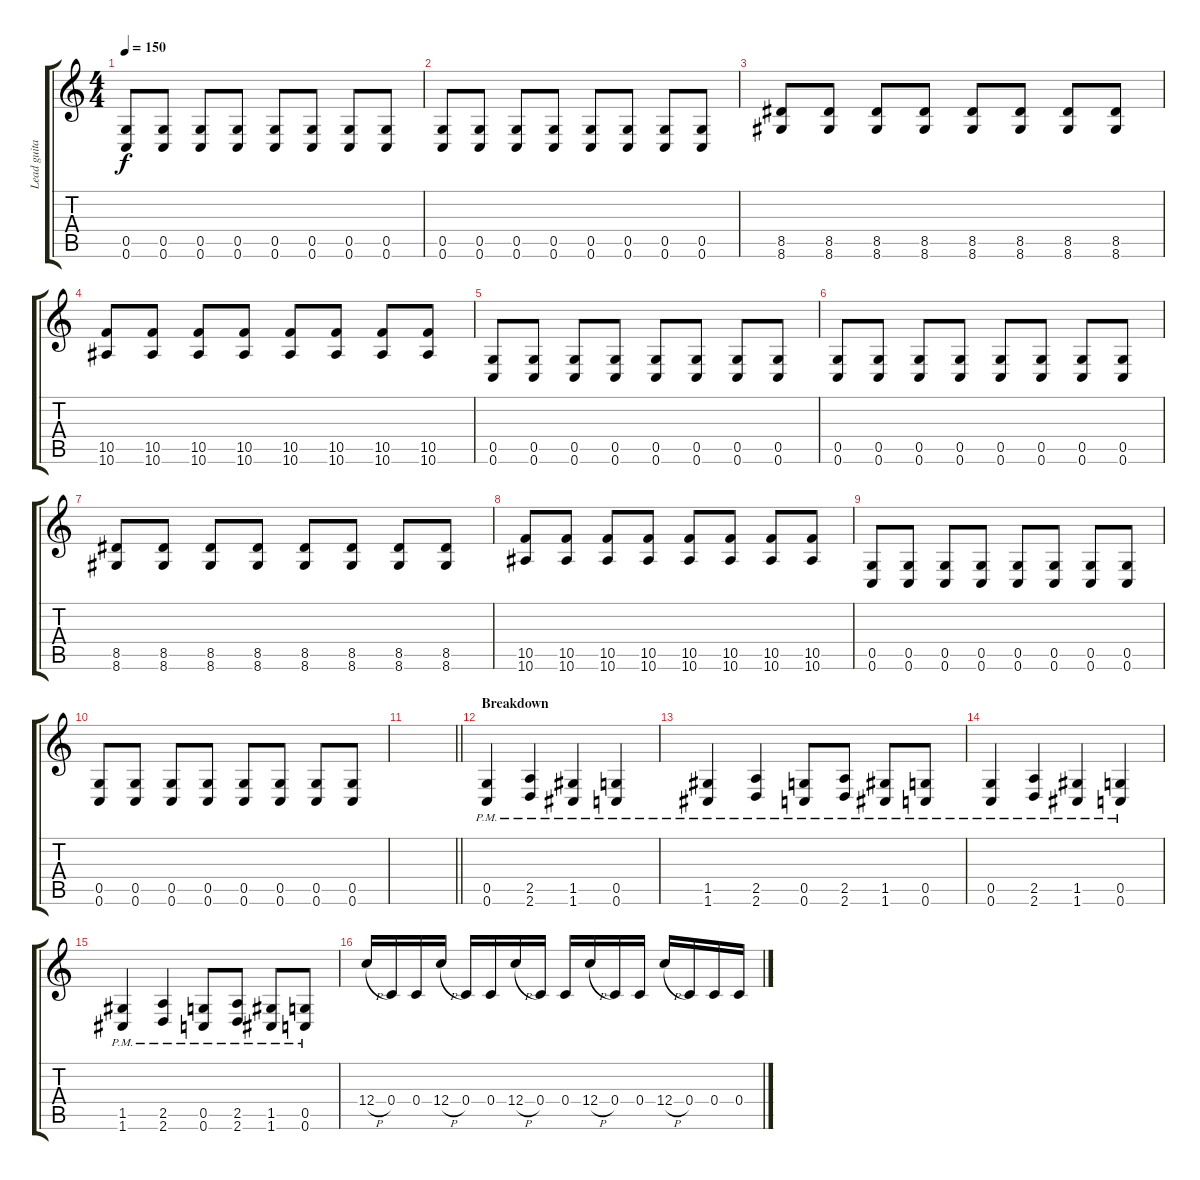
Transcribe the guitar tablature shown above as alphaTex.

\track ("Lead guitar" "Lead guita") {instrument distortionguitar}
\staff {score tabs}
\tuning (D4 A3 F3 C3 G2 C2) {hide}
\ts (4 4)
\tempo 150
\clef g2
\ks c
(0.5 0.6).8{dy f} (0.5 0.6).8 (0.5 0.6).8 (0.5 0.6).8 (0.5 0.6).8 (0.5 0.6).8 (0.5 0.6).8 (0.5 0.6).8 |
(0.5 0.6).8 (0.5 0.6).8 (0.5 0.6).8 (0.5 0.6).8 (0.5 0.6).8 (0.5 0.6).8 (0.5 0.6).8 (0.5 0.6).8 |
(8.5 8.6).8 (8.5 8.6).8 (8.5 8.6).8 (8.5 8.6).8 (8.5 8.6).8 (8.5 8.6).8 (8.5 8.6).8 (8.5 8.6).8 |
(10.5 10.6).8 (10.5 10.6).8 (10.5 10.6).8 (10.5 10.6).8 (10.5 10.6).8 (10.5 10.6).8 (10.5 10.6).8 (10.5 10.6).8 |
(0.5 0.6).8 (0.5 0.6).8 (0.5 0.6).8 (0.5 0.6).8 (0.5 0.6).8 (0.5 0.6).8 (0.5 0.6).8 (0.5 0.6).8 |
(0.5 0.6).8 (0.5 0.6).8 (0.5 0.6).8 (0.5 0.6).8 (0.5 0.6).8 (0.5 0.6).8 (0.5 0.6).8 (0.5 0.6).8 |
(8.5 8.6).8 (8.5 8.6).8 (8.5 8.6).8 (8.5 8.6).8 (8.5 8.6).8 (8.5 8.6).8 (8.5 8.6).8 (8.5 8.6).8 |
(10.5 10.6).8 (10.5 10.6).8 (10.5 10.6).8 (10.5 10.6).8 (10.5 10.6).8 (10.5 10.6).8 (10.5 10.6).8 (10.5 10.6).8 |
(0.5 0.6).8 (0.5 0.6).8 (0.5 0.6).8 (0.5 0.6).8 (0.5 0.6).8 (0.5 0.6).8 (0.5 0.6).8 (0.5 0.6).8 |
(0.5 0.6).8 (0.5 0.6).8 (0.5 0.6).8 (0.5 0.6).8 (0.5 0.6).8 (0.5 0.6).8 (0.5 0.6).8 (0.5 0.6).8 |
\barLineRight lightlight
|
\section ("" "Breakdown")
(0.5{pm} 0.6{pm}).4 (2.5{pm} 2.6{pm}).4 (1.5{pm} 1.6{pm}).4 (0.5{pm} 0.6{pm}).4 |
(1.5{pm} 1.6{pm}).4 (2.5{pm} 2.6{pm}).4 (0.5{pm} 0.6{pm}).8 (2.5{pm} 2.6{pm}).8 (1.5{pm} 1.6{pm}).8 (0.5{pm} 0.6{pm}).8 |
(0.5{pm} 0.6{pm}).4 (2.5{pm} 2.6{pm}).4 (1.5{pm} 1.6{pm}).4 (0.5{pm} 0.6{pm}).4 |
(1.5{pm} 1.6{pm}).4 (2.5{pm} 2.6{pm}).4 (0.5{pm} 0.6{pm}).8 (2.5{pm} 2.6{pm}).8 (1.5{pm} 1.6{pm}).8 (0.5{pm} 0.6{pm}).8 |
12.4{h}.16 0.4.16 0.4.16 12.4{h}.16 0.4.16 0.4.16 12.4{h}.16 0.4.16 0.4.16 12.4{h}.16 0.4.16 0.4.16 12.4{h}.16 0.4.16 0.4.16 0.4.16
